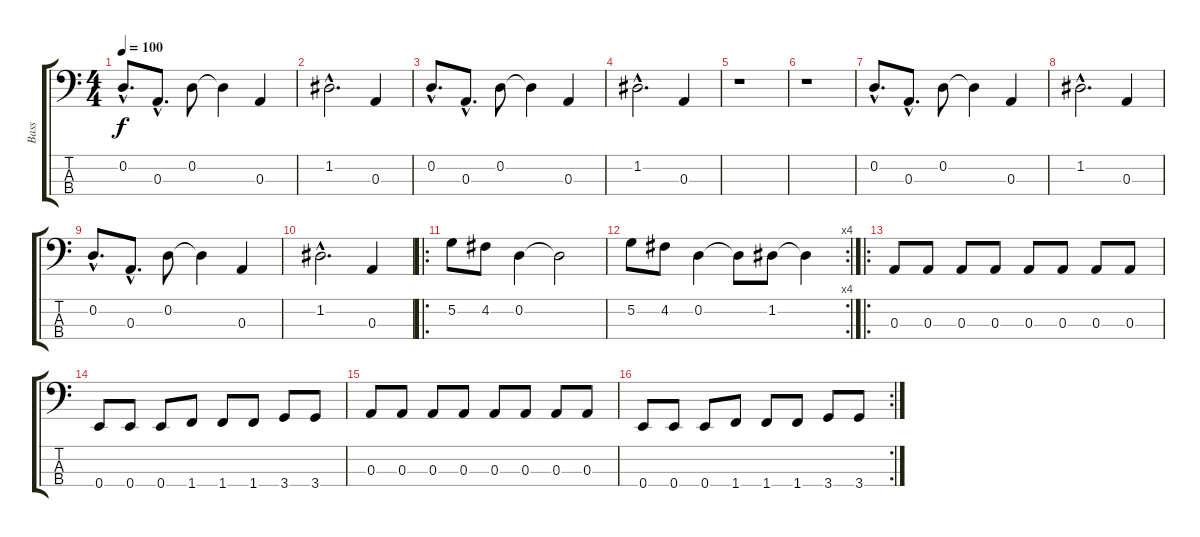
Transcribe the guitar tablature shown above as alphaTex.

\track ("Bass" "Bass") {instrument electricbassfinger}
\staff {score tabs}
\tuning (G2 D2 A1 E1) {hide}
\ts (4 4)
\tempo 100
\clef f4
\ks c
0.2{hac}.8{d dy f instrument electricbassfinger} 0.3{hac}.8{d} 0.2.8 0.2{t}.4 0.3.4 |
1.2{hac}.2{d} 0.3.4 |
0.2{hac}.8{d} 0.3{hac}.8{d} 0.2.8 0.2{t}.4 0.3.4 |
1.2{hac}.2{d} 0.3.4 |
r.1 |
r.1 |
0.2{hac}.8{d} 0.3{hac}.8{d} 0.2.8 0.2{t}.4 0.3.4 |
1.2{hac}.2{d} 0.3.4 |
0.2{hac}.8{d} 0.3{hac}.8{d} 0.2.8 0.2{t}.4 0.3.4 |
1.2{hac}.2{d} 0.3.4 |
\ro
5.2.8 4.2.8 0.2.4 0.2{t}.2 |
\rc 4
5.2.8 4.2.8 0.2.4 0.2{t}.8 1.2.8 1.2{t}.4 |
\ro
0.3.8 0.3.8 0.3.8 0.3.8 0.3.8 0.3.8 0.3.8 0.3.8 |
0.4.8 0.4.8 0.4.8 1.4.8 1.4.8 1.4.8 3.4.8 3.4.8 |
0.3.8 0.3.8 0.3.8 0.3.8 0.3.8 0.3.8 0.3.8 0.3.8 |
\rc 2
0.4.8 0.4.8 0.4.8 1.4.8 1.4.8 1.4.8 3.4.8 3.4.8
